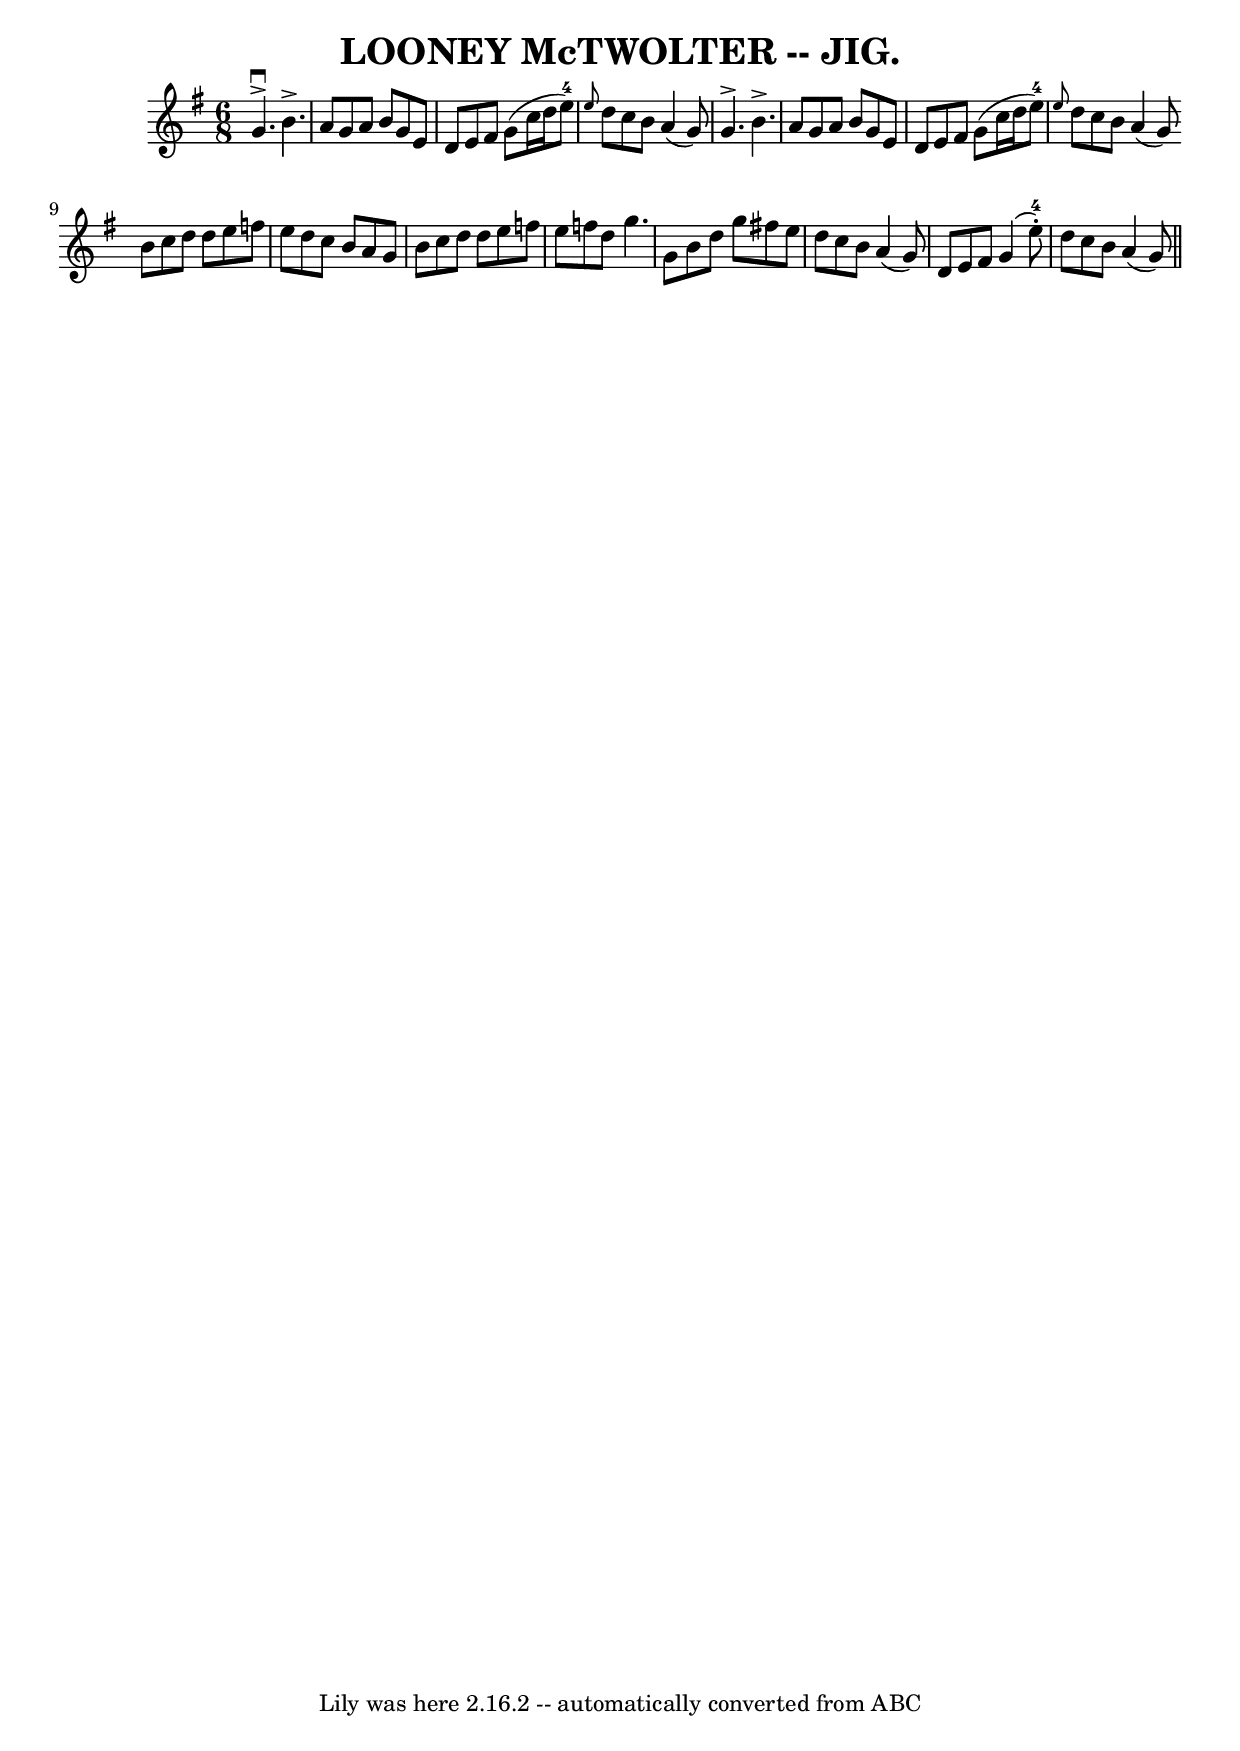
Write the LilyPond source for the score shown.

\version "2.16.2"
\include "Mammoth.ily"
\header {
  %% book = "Coles pg. 75.7"
 crossRefNumber = "15"
 footnotes = ""
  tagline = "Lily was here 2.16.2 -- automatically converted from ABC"
  title = "LOONEY McTWOLTER -- JIG."

}
voicedefault =  {


  \time 6/8 
  \key g \major g'4.^\downbow^\accent b'4.^\accent  |
 a'8 g'8 a'8 b'8 g'8 e'8   |
 d'8 e'8 fis'8 g'8 ( c''16 d''16 e''8-4)  |
  \grace { e''8  
	 } d''8 c''8 b'8 a'4 (g'8)  |
 g'4.^\accent b'4.^\accent |
 a'8 g'8 a'8 b'8 g'8 e'8   |
 d'8 e'8 fis'8 g'8 ( c''16 d''16 e''8-4)  |
  \grace { e''8  
	 } d''8 c''8 b'8 a'4 (g'8) \bar "| |" b'8 c''8 d''8 d''8 e''8 f''8   |
 e''8 d''8 c''8 b'8 a'8 g'8  |
 b'8 c''8 d''8 d''8 e''8 f''8   |
 e''8 f''8 d''8 g''4.   |
 g'8 b'8 d''8 g''8 fis''!8 e''8  |
 d''8 c''8 b'8 a'4 (g'8)  |
 d'8 e'8 fis'8 g'4 (e''8-4-.) |
 d''8 c''8 b'8 a'4 (g'8) \bar "||"   

}

\score{
  <<

    \context Staff="default"
    {
      \voicedefault 
      
    }

  >>
  \layout {
    
  }
  \midi {
  }

}
